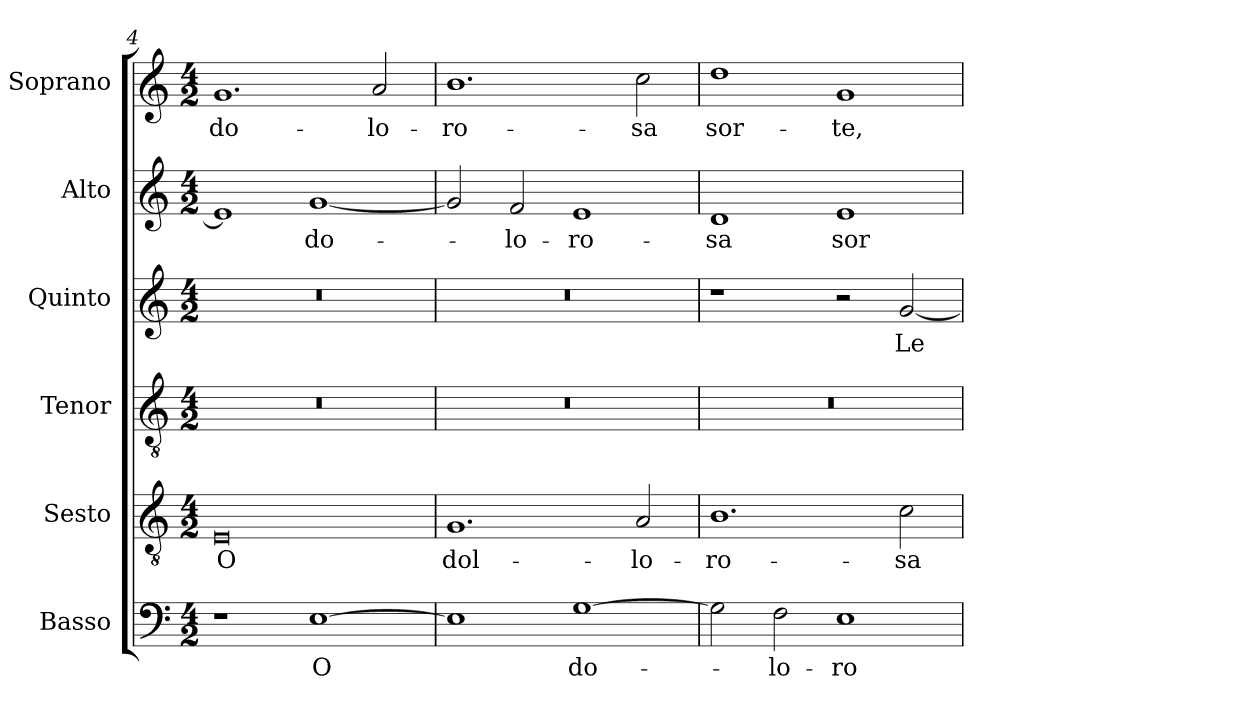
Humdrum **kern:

**kern	**text	**kern	**text	**kern	**kern	**text	**kern	**text	**kern	**text
*part6	*part6	*part5	*part5	*part4	*part3	*part3	*part2	*part2	*part1	*part1
*staff6	*staff6	*staff5	*staff5	*staff4	*staff3	*staff3	*staff2	*staff2	*staff1	*staff1
*I"Basso	*	*I"Sesto	*	*I"Tenor	*I"Quinto	*	*I"Alto	*	*I"Soprano	*
*	*	*I'T.	*	*I'T.	*	*	*I'A.	*	*I'Sop.	*
*clefF4	*	*clefGv2	*	*clefGv2	*clefG2	*	*clefG2	*	*clefG2	*
*	*	*ITrd7c12	*	*ITrd7c12	*	*	*	*	*	*
*k[]	*	*k[]	*	*k[]	*k[]	*	*k[]	*	*k[]	*
*C:	*	*C:	*	*C:	*C:	*	*C:	*	*C:	*
*M4/2	*	*M4/2	*	*M4/2	*M4/2	*	*M4/2	*	*M4/2	*
=4	=4	=4	=4	=4	=4	=4	=4	=4	=4	=4
!	!	!	!LO:LY:b:color=#000000	!LO:N:vis=1	!LO:N:vis=1	!	!	!	!	!
!	!	!	!	!	!	!	!	!	!	!LO:LY:b:color=#000000
1r	.	0EEi	O	0r	0r	.	1ei]	.	1.gi	do-
!	!LO:LY:b:color=#000000	!	!	!	!	!	!	!	!	!
!	!	!	!	!	!	!	!	!LO:LY:b:color=#000000	!	!
[1Ei	O	.	.	.	.	.	[1gi	do-	.	.
!	!	!	!	!	!	!	!	!	!	!LO:LY:b:color=#000000
.	.	.	.	.	.	.	.	.	2ai/	-lo-
=5	=5	=5	=5	=5	=5	=5	=5	=5	=5	=5
!	!	!	!LO:LY:b:color=#000000	!LO:N:vis=1	!LO:N:vis=1	!	!	!	!	!
!	!	!	!	!	!	!	!	!	!	!LO:LY:b:color=#000000
1Ei]	.	1.GGi	dol-	0r	0r	.	2gi/]	.	1.bi	-ro-
!	!	!	!	!	!	!	!	!LO:LY:b:color=#000000	!	!
.	.	.	.	.	.	.	2fi/	-lo-	.	.
!	!LO:LY:b:color=#000000	!	!	!	!	!	!	!	!	!
!	!	!	!	!	!	!	!	!LO:LY:b:color=#000000	!	!
[1Gi	do-	.	.	.	.	.	1ei	-ro-	.	.
!	!	!	!LO:LY:b:color=#000000	!	!	!	!	!	!	!
!	!	!	!	!	!	!	!	!	!	!LO:LY:b:color=#000000
.	.	2AAi/	-lo-	.	.	.	.	.	2cci\	-sa
=6	=6	=6	=6	=6	=6	=6	=6	=6	=6	=6
!	!	!	!LO:LY:b:color=#000000	!LO:N:vis=1	!	!	!	!	!	!
!	!	!	!	!	!	!	!	!LO:LY:b:color=#000000	!	!
!	!	!	!	!	!	!	!	!	!	!LO:LY:b:color=#000000
2Gi\]	.	1.BBi	-ro-	0r	1r	.	1di	-sa	1ddi	sor-
!	!LO:LY:b:color=#000000	!	!	!	!	!	!	!	!	!
2Fi\	-lo-	.	.	.	.	.	.	.	.	.
!	!LO:LY:b:color=#000000	!	!	!	!	!	!	!	!	!
!	!	!	!	!	!	!	!	!LO:LY:b:color=#000000	!	!
!	!	!	!	!	!	!	!	!	!	!LO:LY:b:color=#000000
1Ei	-ro-	.	.	.	2r	.	1ei	sor-	1gi	-te,
!	!	!	!LO:LY:b:color=#000000	!	!	!	!	!	!	!
!	!	!	!	!	!	!LO:LY:b:color=#000000	!	!	!	!
.	.	2Ci\	-sa	.	[2gi/	Le	.	.	.	.
=	=	=	=	=	=	=	=	=	=	=
*-	*-	*-	*-	*-	*-	*-	*-	*-	*-	*-
